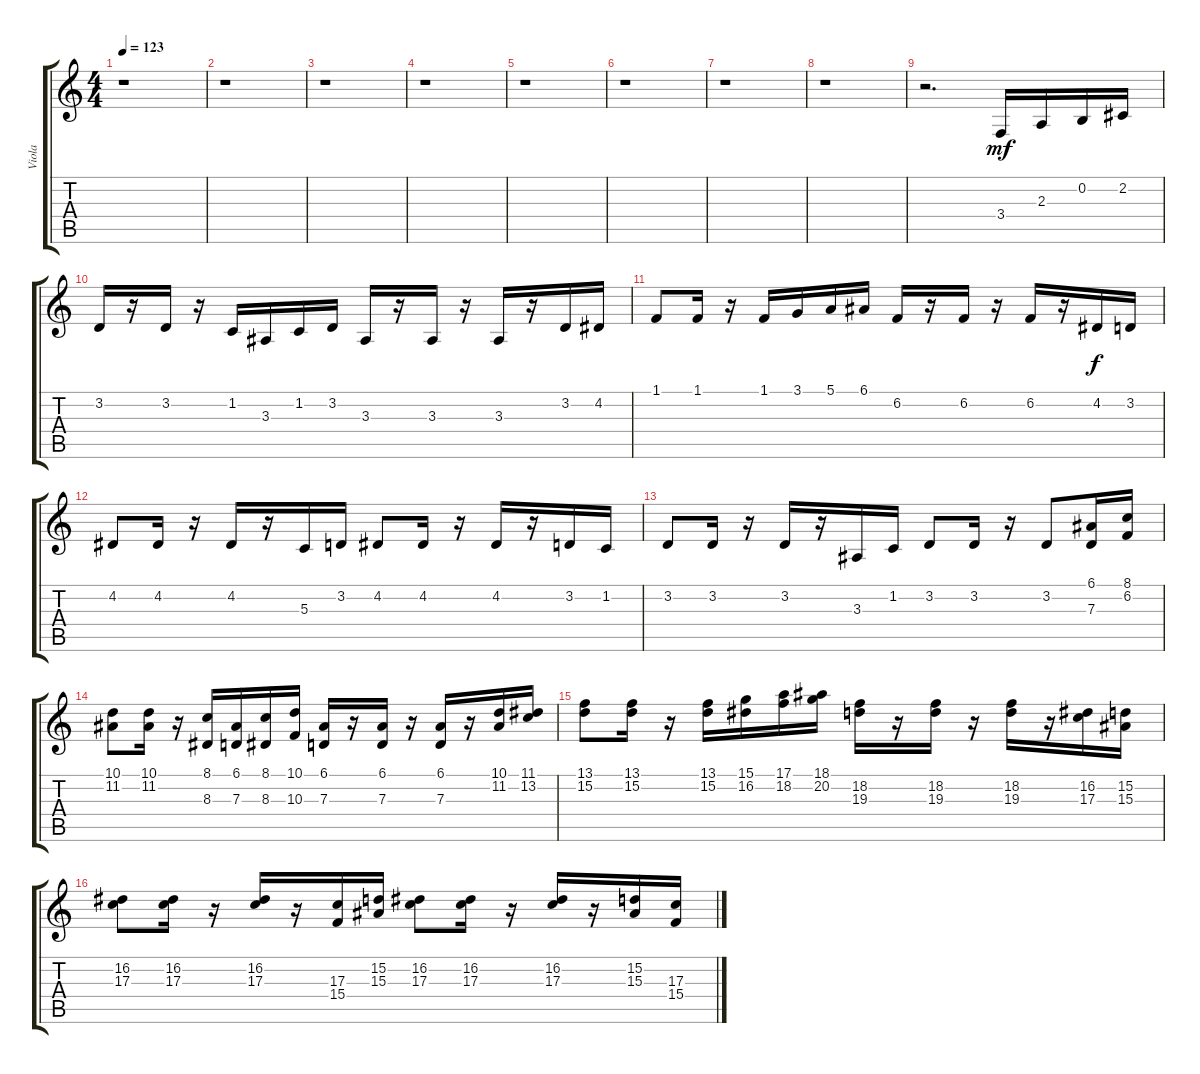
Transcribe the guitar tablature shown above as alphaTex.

\track ("Viola" "Viola") {instrument pizzicatostrings}
\staff {score tabs}
\tuning (E4 B3 G3 D3 A2 E2) {hide}
\ts (4 4)
\tempo 123
\clef g2
\ks c
r.1{dy pp} |
r.1 |
r.1 |
r.1 |
r.1 |
r.1 |
r.1 |
r.1 |
r.2{d} 3.4.16{dy mf} 2.3.16 0.2.16 2.2.16 |
3.2.16 r.16 3.2.16 r.16 1.2.16 3.3.16 1.2.16 3.2.16 3.3.16 r.16 3.3.16 r.16 3.3.16 r.16 3.2.16 4.2.16 |
1.1.8 1.1.16 r.16 1.1.16 3.1.16 5.1.16 6.1.16 6.2.16 r.16 6.2.16 r.16 6.2.16 r.16 4.2.16{dy f} 3.2.16 |
4.2.8 4.2.16 r.16 4.2.16 r.16 5.3.16 3.2.16 4.2.8 4.2.16 r.16 4.2.16 r.16 3.2.16 1.2.16 |
3.2.8 3.2.16 r.16 3.2.16 r.16 3.3.16 1.2.16 3.2.8 3.2.16 r.16 3.2.8 (6.1 7.3).16 (8.1 6.2).16 |
(10.1 11.2).8 (10.1 11.2).16 r.16 (8.1 8.3).16 (6.1 7.3).16 (8.1 8.3).16 (10.1 10.3).16 (6.1 7.3).16 r.16 (6.1 7.3).16 r.16 (6.1 7.3).16 r.16 (10.1 11.2).16 (11.1 13.2).16 |
(13.1 15.2).8 (13.1 15.2).16 r.16 (13.1 15.2).16 (15.1 16.2).16 (17.1 18.2).16 (18.1 20.2).16 (18.2 19.3).16 r.16 (18.2 19.3).16 r.16 (18.2 19.3).16 r.16 (16.2 17.3).16 (15.2 15.3).16 |
(16.2 17.3).8 (16.2 17.3).16 r.16 (16.2 17.3).16 r.16 (17.3 15.4).16 (15.2 15.3).16 (16.2 17.3).8 (16.2 17.3).16 r.16 (16.2 17.3).16 r.16 (15.2 15.3).16 (17.3 15.4).16
